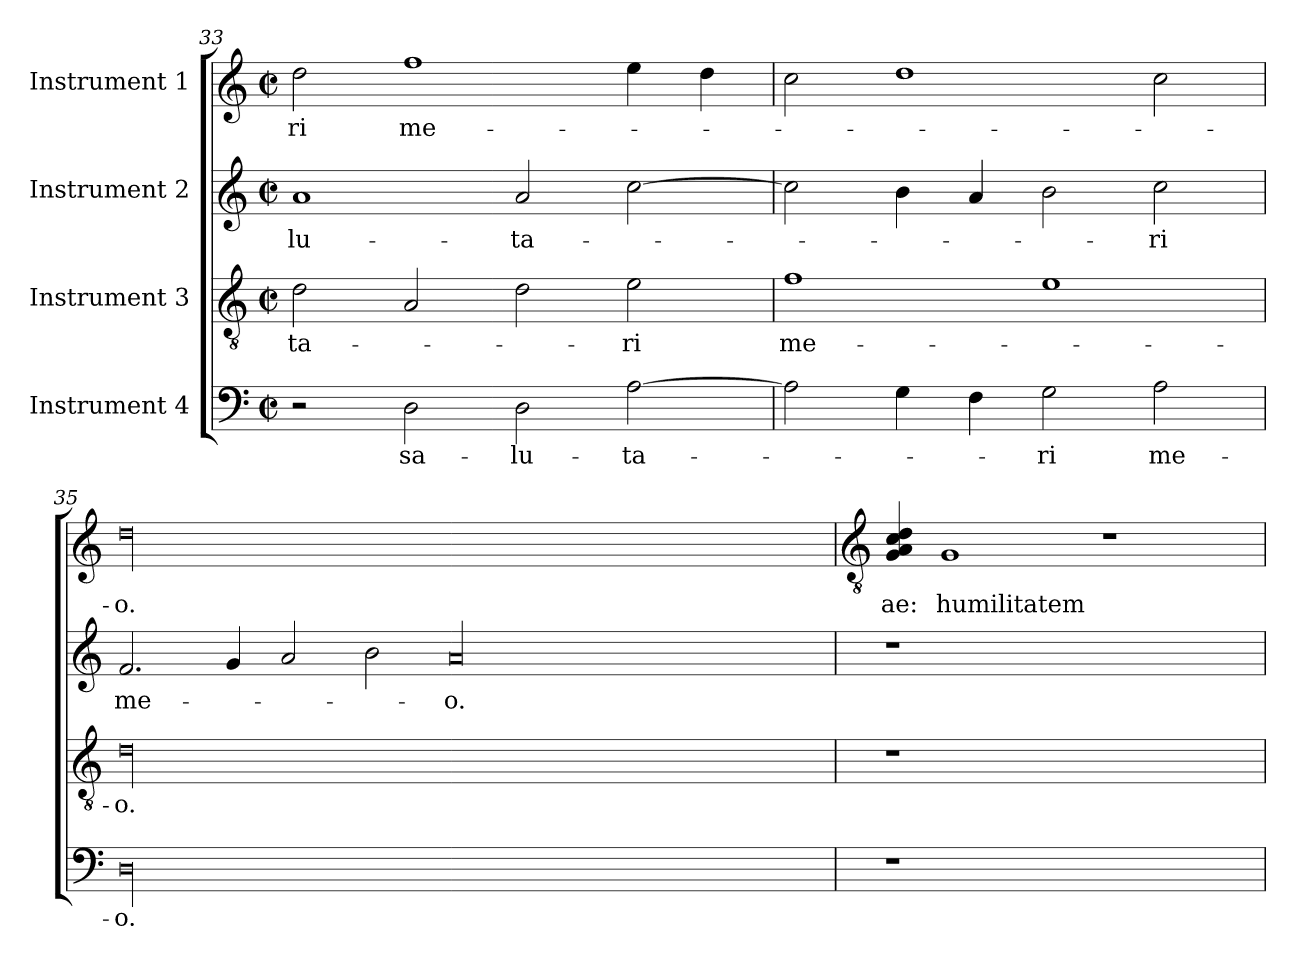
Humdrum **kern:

**kern	**text	**kern	**text	**kern	**text	**kern	**text
*part4	*part4	*part3	*part3	*part2	*part2	*part1	*part1
*staff4	*staff4	*staff3	*staff3	*staff2	*staff2	*staff1	*staff1
*I"Instrument 4	*	*I"Instrument 3	*	*I"Instrument 2	*	*I"Instrument 1	*
*clefF4	*	*clefGv2	*	*clefG2	*	*clefG2	*
*M2/2	*	*M2/2	*	*M2/2	*	*M2/2	*
*met(c|)	*	*met(c|)	*	*met(c|)	*	*met(c|)	*
=33	=33	=33	=33	=33	=33	=33	=33
!	!	!	!LO:LY:b:cj	!	!LO:LY:b:cj	!	!LO:LY:b:cj
2r	.	2d\	-ta-	1a	-lu-	2dd\	-ri
!	!LO:LY:b:cj	!	!	!	!	!	!LO:LY:b:cj
2D\	sa-	2A/	.	.	.	1ff	me-
!	!LO:LY:b:cj	!	!	!	!LO:LY:b:cj	!	!
2D\	-lu-	2d\	.	2a/	-ta-	.	.
!	!LO:LY:b:cj	!	!LO:LY:b:cj	!	!	!	!
[>2A\	-ta-	2e\	-ri	[>2cc\	.	4ee\	.
.	.	.	.	.	.	4dd\	.
=34	=34	=34	=34	=34	=34	=34	=34
!	!	!	!LO:LY:b:cj	!	!	!	!
2A\]	.	1f	me-	2cc\]	.	2cc\	.
4G\	.	.	.	4b\	.	1dd	.
4F\	.	.	.	4a/	.	.	.
!	!LO:LY:b:cj	!	!	!	!	!	!
2G\	-ri	1e	.	2b\	.	.	.
!	!LO:LY:b:cj	!	!	!	!LO:LY:b:cj	!	!
2A\	me-	.	.	2cc\	-ri	2cc\	.
=35	=35	=35	=35	=35	=35	=35	=35
!	!LO:LY:b:cj	!	!LO:LY:b:cj	!	!LO:LY:b	!	!LO:LY:b:cj
00D\	-o.	00d\	-o.	2.f/	me-	00dd\	-o.
.	.	.	.	4g/	.	.	.
.	.	.	.	2a/	.	.	.
.	.	.	.	2b\	.	.	.
!	!	!	!	!	!LO:LY:b:cj	!	!
.	.	.	.	00a/	-o.	.	.
0ryy	.	0ryy	.	.	.	0ryy	.
!!LO:LB:g=z
=36	=36	=36	=36	=36	=36	=36	=36
*	*	*	*	*	*	*clefGv2	*
!	!	!	!	!	!	!	!LO:LY:b:cj
1r	.	1r	.	1r	.	4G/ 4A/ 4d/ 4c/	-ae:
!	!	!	!	!	!	!	!LO:LY:b
.	.	.	.	.	.	1G	humilitatem
1ryy	.	1ryy	.	1ryy	.	.	.
.	.	.	.	.	.	1r	.
4ryy	.	4ryy	.	4ryy	.	.	.
=	=	=	=	=	=	=	=
*-	*-	*-	*-	*-	*-	*-	*-
